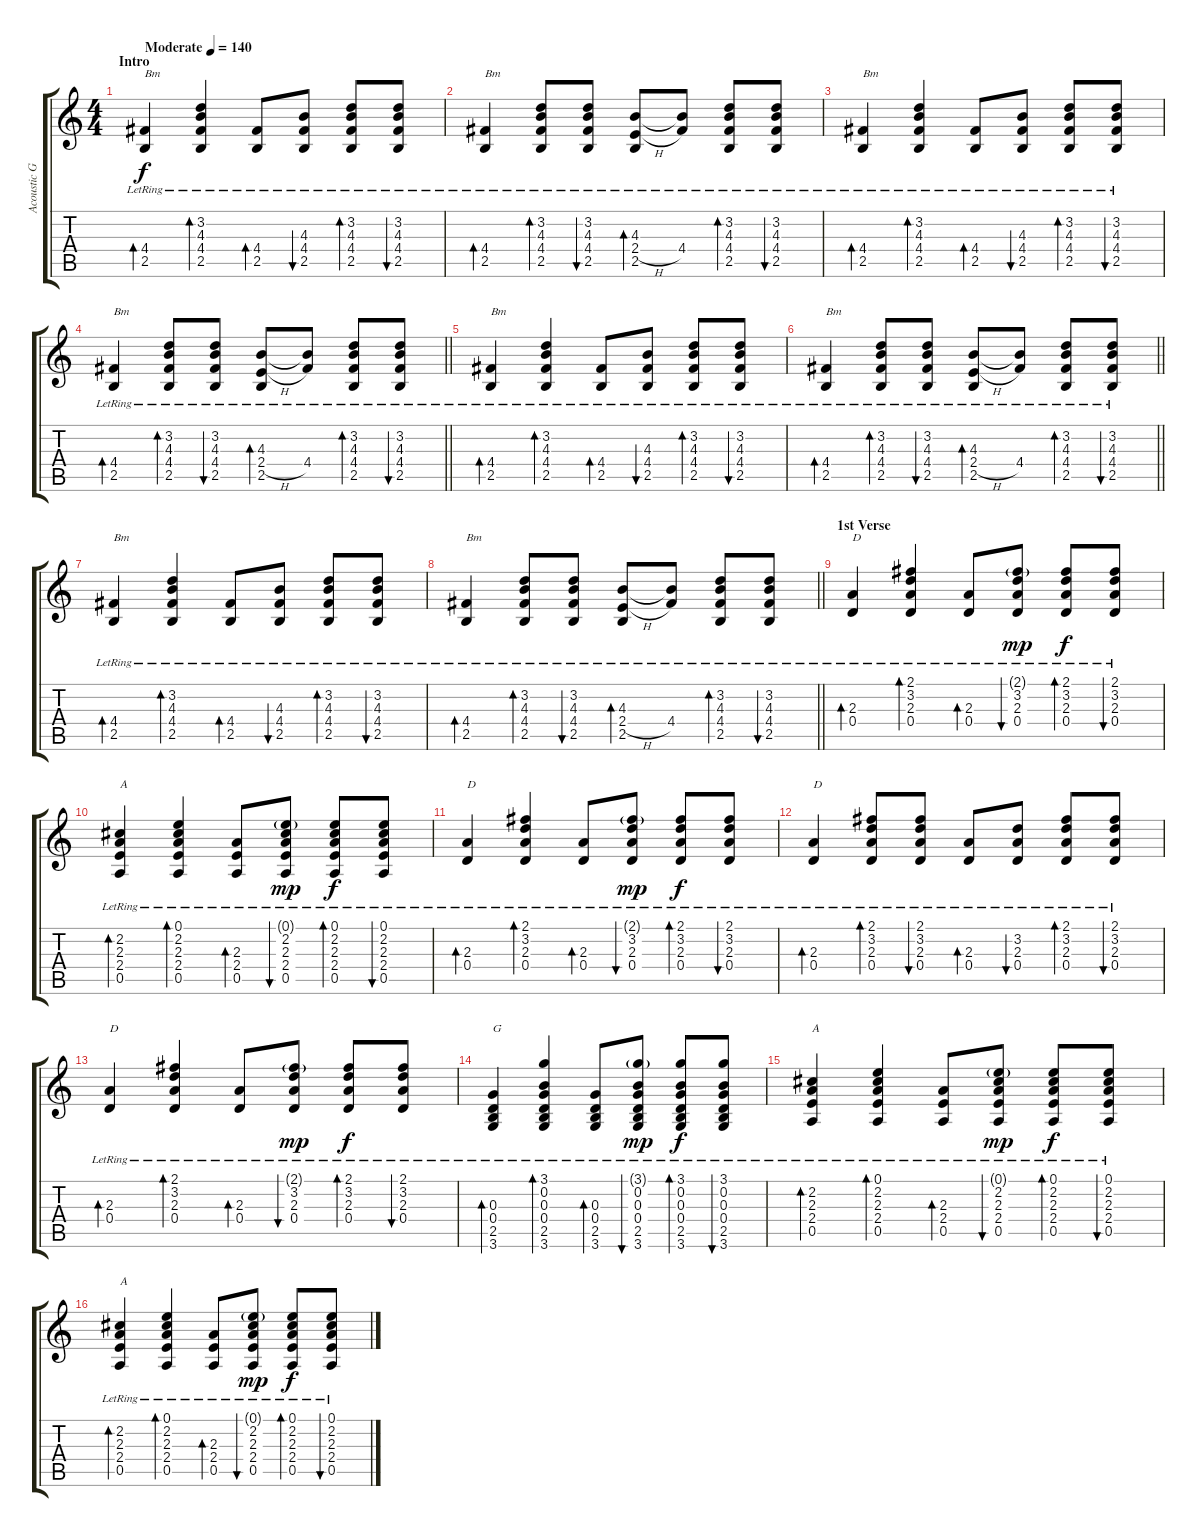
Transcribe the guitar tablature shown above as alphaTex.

\track ("Acoustic Guitar" "Acoustic G") {instrument acousticguitarnylon}
\staff {score tabs}
\tuning (E4 B3 G3 D3 A2 E2) {hide}
\ts (4 4)
\section ("" "Intro")
\tempo (140 "Moderate")
\clef g2
\ks c
(4.4{lr} 2.5{lr}).4{bd 30 txt "Bm" dy f instrument acousticguitarnylon} (3.2{lr} 4.3{lr} 4.4{lr} 2.5{lr}).4{bd 30} (4.4{lr} 2.5{lr}).8{bd 30} (4.3{lr} 4.4{lr} 2.5{lr}).8{bu 30} (3.2 4.3{lr} 4.4{lr} 2.5{lr}).8{bd 30} (3.2 4.3{lr} 4.4{lr} 2.5{lr}).8{bu 30} |
(4.4{lr} 2.5{lr}).4{bd 30 txt "Bm"} (3.2{lr} 4.3{lr} 4.4{lr} 2.5{lr}).8{bd 30} (3.2{lr} 4.3{lr} 4.4{lr} 2.5{lr}).8{bu 30} (4.3{lr} 2.4{h lr} 2.5{lr}).8{bd 30} (4.3{t} 4.4{lr}).8 (3.2 4.3{lr} 4.4{lr} 2.5{lr}).8{bd 30} (3.2{lr} 4.3{lr} 4.4{lr} 2.5{lr}).8{bu 30} |
(4.4{lr} 2.5{lr}).4{bd 30 txt "Bm"} (3.2{lr} 4.3{lr} 4.4{lr} 2.5{lr}).4{bd 30} (4.4{lr} 2.5{lr}).8{bd 30} (4.3{lr} 4.4{lr} 2.5{lr}).8{bu 30} (3.2 4.3{lr} 4.4{lr} 2.5{lr}).8{bd 30} (3.2 4.3{lr} 4.4{lr} 2.5{lr}).8{bu 30} |
\barLineRight lightlight
(4.4{lr} 2.5{lr}).4{bd 30 txt "Bm"} (3.2{lr} 4.3{lr} 4.4{lr} 2.5{lr}).8{bd 30} (3.2{lr} 4.3{lr} 4.4{lr} 2.5{lr}).8{bu 30} (4.3{lr} 2.4{h lr} 2.5{lr}).8{bd 30} (4.3{t} 4.4{lr}).8 (3.2 4.3{lr} 4.4{lr} 2.5{lr}).8{bd 30} (3.2{lr} 4.3{lr} 4.4{lr} 2.5{lr}).8{bu 30} |
(4.4{lr} 2.5{lr}).4{bd 30 txt "Bm"} (3.2{lr} 4.3{lr} 4.4{lr} 2.5{lr}).4{bd 30} (4.4{lr} 2.5{lr}).8{bd 30} (4.3{lr} 4.4{lr} 2.5{lr}).8{bu 30} (3.2 4.3{lr} 4.4{lr} 2.5{lr}).8{bd 30} (3.2 4.3{lr} 4.4{lr} 2.5{lr}).8{bu 30} |
\barLineRight lightlight
(4.4{lr} 2.5{lr}).4{bd 30 txt "Bm"} (3.2{lr} 4.3{lr} 4.4{lr} 2.5{lr}).8{bd 30} (3.2{lr} 4.3{lr} 4.4{lr} 2.5{lr}).8{bu 30} (4.3{lr} 2.4{h lr} 2.5{lr}).8{bd 30} (4.3{t} 4.4{lr}).8 (3.2 4.3{lr} 4.4{lr} 2.5{lr}).8{bd 30} (3.2{lr} 4.3{lr} 4.4{lr} 2.5{lr}).8{bu 30} |
(4.4{lr} 2.5{lr}).4{bd 30 txt "Bm"} (3.2{lr} 4.3{lr} 4.4{lr} 2.5{lr}).4{bd 30} (4.4{lr} 2.5{lr}).8{bd 30} (4.3{lr} 4.4{lr} 2.5{lr}).8{bu 30} (3.2 4.3{lr} 4.4{lr} 2.5{lr}).8{bd 30} (3.2 4.3{lr} 4.4{lr} 2.5{lr}).8{bu 30} |
\barLineRight lightlight
(4.4{lr} 2.5{lr}).4{bd 30 txt "Bm"} (3.2{lr} 4.3{lr} 4.4{lr} 2.5{lr}).8{bd 30} (3.2{lr} 4.3{lr} 4.4{lr} 2.5{lr}).8{bu 30} (4.3{lr} 2.4{h lr} 2.5{lr}).8{bd 30} (4.3{t} 4.4{lr}).8 (3.2 4.3{lr} 4.4{lr} 2.5{lr}).8{bd 30} (3.2{lr} 4.3{lr} 4.4{lr} 2.5{lr}).8{bu 30} |
\section ("" "1st Verse")
(2.3{lr} 0.4{lr}).4{bd 30 txt "D"} (2.1{lr} 3.2{lr} 2.3{lr} 0.4{lr}).4{bd 30} (2.3{lr} 0.4{lr}).8{bd 30} (2.1{g} 3.2{lr} 2.3{lr} 0.4{lr}).8{bu 30 dy mp} (2.1{lr} 3.2{lr} 2.3{lr} 0.4{lr}).8{bd 30 dy f} (2.1{lr} 3.2{lr} 2.3{lr} 0.4{lr}).8{bu 30} |
(2.2{lr} 2.3{lr} 2.4{lr} 0.5{lr}).4{bd 30 txt "A"} (0.1{lr} 2.2{lr} 2.3{lr} 2.4{lr} 0.5{lr}).4{bd 30} (2.3{lr} 2.4{lr} 0.5{lr}).8{bd 30} (0.1{g} 2.2{lr} 2.3{lr} 2.4{lr} 0.5{lr}).8{bu 30 dy mp} (0.1{lr} 2.2{lr} 2.3{lr} 2.4{lr} 0.5{lr}).8{bd 30 dy f} (0.1{lr} 2.2{lr} 2.3{lr} 2.4{lr} 0.5{lr}).8{bu 30} |
(2.3{lr} 0.4{lr}).4{bd 30 txt "D"} (2.1{lr} 3.2{lr} 2.3{lr} 0.4{lr}).4{bd 30} (2.3{lr} 0.4{lr}).8{bd 30} (2.1{g} 3.2{lr} 2.3{lr} 0.4{lr}).8{bu 30 dy mp} (2.1{lr} 3.2{lr} 2.3{lr} 0.4{lr}).8{bd 30 dy f} (2.1{lr} 3.2{lr} 2.3{lr} 0.4{lr}).8{bu 30} |
(2.3{lr} 0.4{lr}).4{bd 30 txt "D"} (2.1{lr} 3.2{lr} 2.3{lr} 0.4{lr}).8{bd 30} (2.1{lr} 3.2{lr} 2.3{lr} 0.4{lr}).8{bu 30} (2.3{lr} 0.4{lr}).8{bd 30} (3.2{lr} 2.3{lr} 0.4{lr}).8{bu 30} (2.1{lr} 3.2{lr} 2.3{lr} 0.4{lr}).8{bd 30} (2.1{lr} 3.2{lr} 2.3{lr} 0.4{lr}).8{bu 30} |
(2.3{lr} 0.4{lr}).4{bd 30 txt "D"} (2.1{lr} 3.2{lr} 2.3{lr} 0.4{lr}).4{bd 30} (2.3{lr} 0.4{lr}).8{bd 30} (2.1{g} 3.2{lr} 2.3{lr} 0.4{lr}).8{bu 30 dy mp} (2.1{lr} 3.2{lr} 2.3{lr} 0.4{lr}).8{bd 30 dy f} (2.1{lr} 3.2{lr} 2.3{lr} 0.4{lr}).8{bu 30} |
(0.3{lr} 0.4{lr} 2.5 3.6).4{bd 30 txt "G"} (3.1{lr} 0.2{lr} 0.3{lr} 0.4{lr} 2.5 3.6).4{bd 30} (0.3{lr} 0.4{lr} 2.5 3.6).8{bd 30} (3.1{g} 0.2{lr} 0.3{lr} 0.4{lr} 2.5 3.6).8{bu 30 dy mp} (3.1{lr} 0.2{lr} 0.3{lr} 0.4{lr} 2.5 3.6).8{bd 30 dy f} (3.1{lr} 0.2{lr} 0.3{lr} 0.4{lr} 2.5 3.6).8{bu 30} |
(2.2{lr} 2.3{lr} 2.4{lr} 0.5{lr}).4{bd 30 txt "A"} (0.1{lr} 2.2{lr} 2.3{lr} 2.4{lr} 0.5{lr}).4{bd 30} (2.3{lr} 2.4{lr} 0.5{lr}).8{bd 30} (0.1{g} 2.2{lr} 2.3{lr} 2.4{lr} 0.5{lr}).8{bu 30 dy mp} (0.1{lr} 2.2{lr} 2.3{lr} 2.4{lr} 0.5{lr}).8{bd 30 dy f} (0.1{lr} 2.2{lr} 2.3{lr} 2.4{lr} 0.5{lr}).8{bu 30} |
(2.2{lr} 2.3{lr} 2.4{lr} 0.5{lr}).4{bd 30 txt "A"} (0.1{lr} 2.2{lr} 2.3{lr} 2.4{lr} 0.5{lr}).4{bd 30} (2.3{lr} 2.4{lr} 0.5{lr}).8{bd 30} (0.1{g} 2.2{lr} 2.3{lr} 2.4{lr} 0.5{lr}).8{bu 30 dy mp} (0.1{lr} 2.2{lr} 2.3{lr} 2.4{lr} 0.5{lr}).8{bd 30 dy f} (0.1{lr} 2.2{lr} 2.3{lr} 2.4{lr} 0.5{lr}).8{bu 30}
